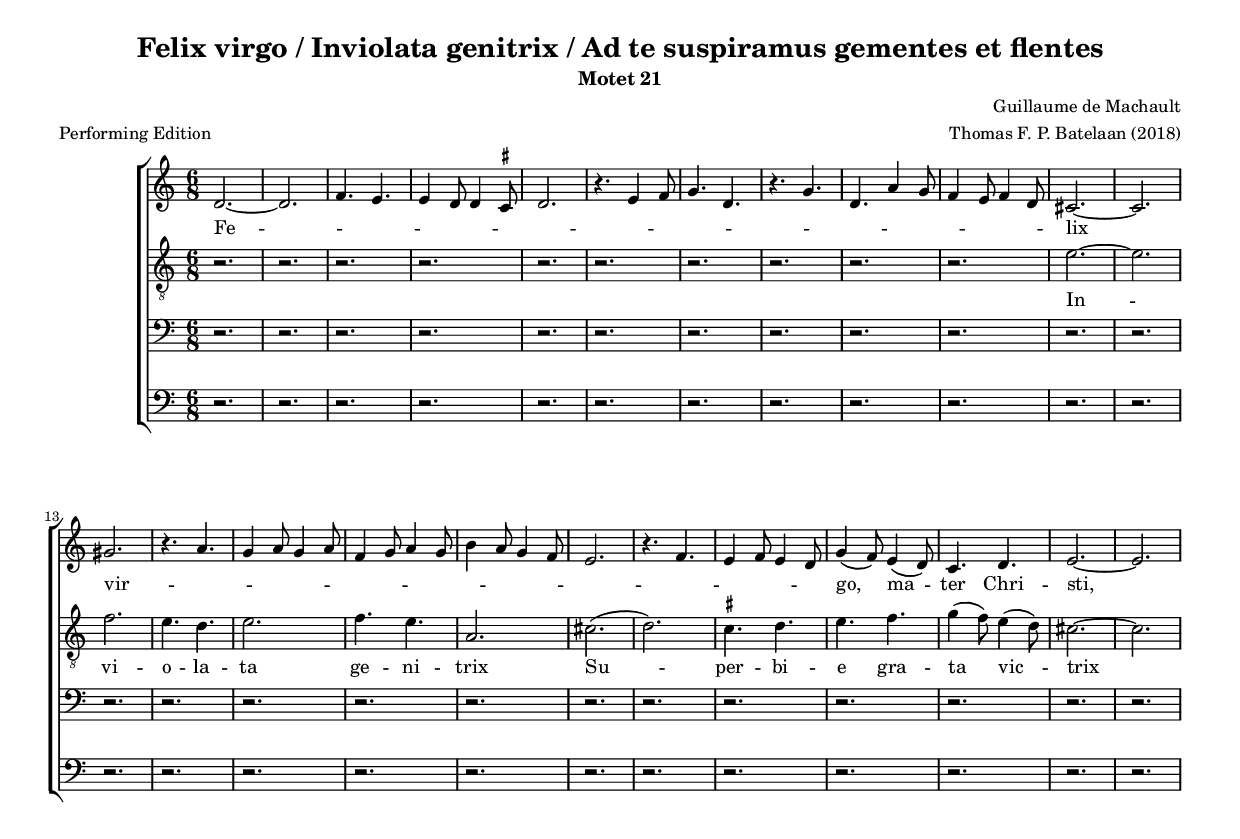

\paper {
  top-system-spacing.basic-distance = #10
  score-system-spacing.basic-distance = #18
  system-system-spacing.basic-distance = #18
  last-bottom-spacing.basic-distance = #10
}

#(set-global-staff-size 15.0)

\header {
  title = "Felix virgo / Inviolata genitrix / Ad te suspiramus gementes et flentes"
  subtitle = "Motet 21"
  meter = "Performing Edition"
  composer = "Guillaume de Machault"
  arranger = "Thomas F. P. Batelaan (2018)"
}

global = {
  \key a \minor
  \time 6/8

}

ficta = { \once \set suggestAccidentals = ##t }

sopMusic = { 
\relative { 
d'2.~d2. \melisma  f4. e e4 d8 d4 \ficta cis8 d2.
r4. e4 f8 g4. d r4. g d a'4 g8 f4 e8 f4 d8 \melismaEnd
cis2. ~ cis2.  gis' \melisma r4. a4. g4 a8 g4 a8 f4 g8 a4 g8
b4 a8 g4 f8 e2. r4. f e4 f8 e4 d8 \melismaEnd g4 (f8) e4 (d8) c4. d e2.~e

}
}

sopWords = \lyricmode { 
Fe -- lix vir -- go,  ma -- ter Chri -- sti,

}


altoMusic = 
{\relative { \clef "G_8"
r2. r2. r2. r2. r2. r2.r2. r2. r2.r2. 
e'2. ~ e f2. e4. d e2. f4. e a,2.
cis (d) \ficta cis4. d e f g4 (f8) e4 (d8) cis2.~cis

}
}
altoWords = \lyricmode {
In -- vi -- o -- la -- ta ge -- ni -- trix
Su -- per -- bi -- e gra -- ta vic -- trix
}

tenorMusic = 
{\relative {   \clef bass
 r2. r2. r2. r2. r2. r2.r2. r2. r2.r2. r2. r2.r2. r2. r2.r2. r2. r2.r2. r2. r2. r2. r2. r2.


  
  }

}
tenorWords = \lyricmode { 

}

bassMusic =
\relative {   \clef bass
 r2. r2. r2. r2. r2. r2.r2. r2. r2.r2. r2. r2.r2. r2. r2.r2. r2. r2.r2. r2. r2. r r r

}
bassWords = \lyricmode { 

}

\score {
  \new ChoirStaff <<
    \new Staff <<
      \new Voice = "soprano" <<
        \global
        \sopMusic
      >>
      \new Lyrics \lyricsto "soprano" \sopWords
    >>
    \new Staff <<
      \new Voice = "alto" <<
        \global
        \altoMusic
      >>
      \new Lyrics \lyricsto "alto" \altoWords
    >>
    \new Staff <<
      \new Voice = "tenor" <<
        \global
        \tenorMusic
      >>
      \new Lyrics \lyricsto "tenor" \tenorWords
    >>
    \new Staff <<
      \new Voice = "bass" <<
        \global
        \bassMusic
      >>
      \new Lyrics \lyricsto "bass" \bassWords
 >>
 
  >>
 \layout { }
 \midi {    \tempo 2 = 81}    
}

